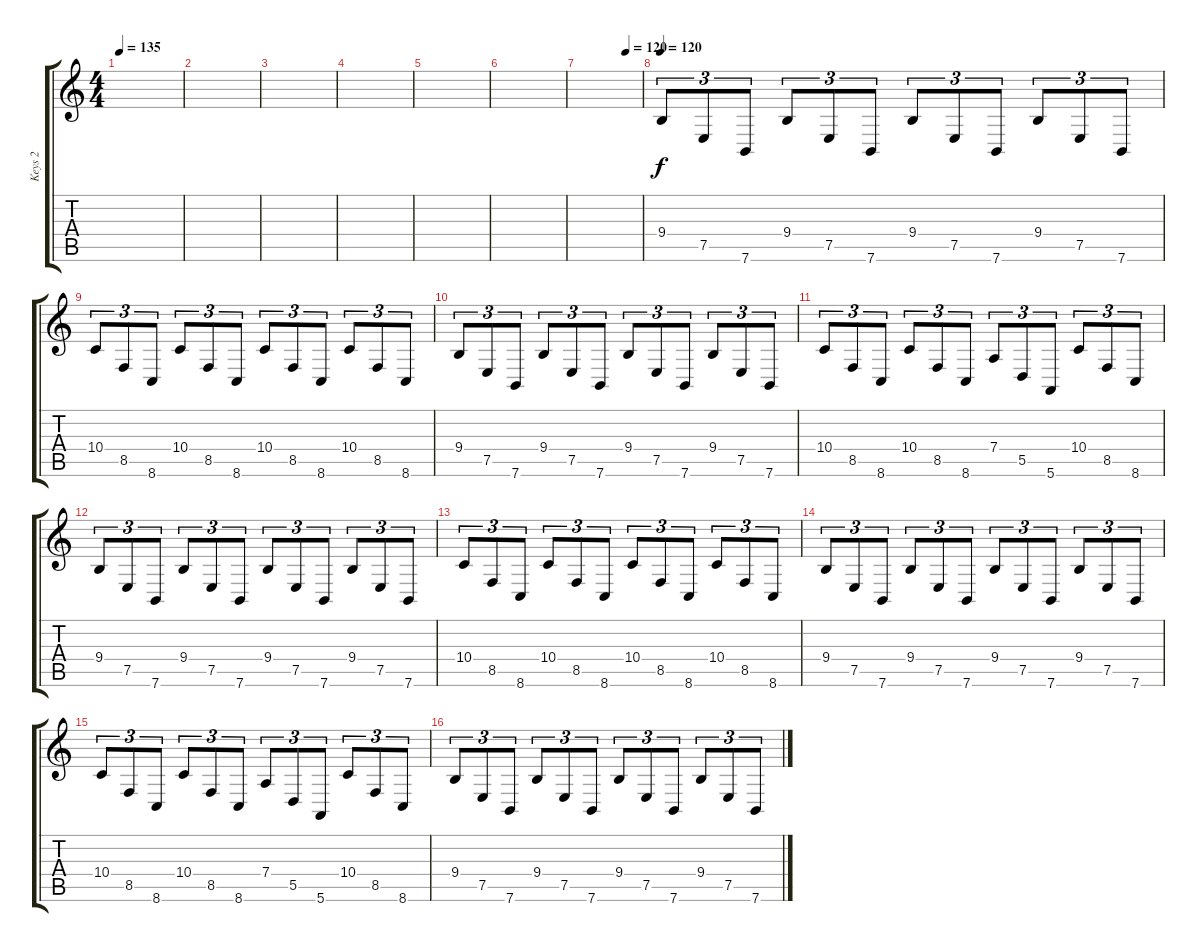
\track ("Keys 2" "Keys 2") {instrument brightacousticpiano}
\staff {score tabs}
\tuning (E4 B3 G3 D3 A2 E2) {hide}
\ts (4 4)
\tempo 135
\clef g2
\ks c
|
|
|
|
|
|
\tempo (120 0.75)
|
\tempo 120
9.4.8{tu (3 2)} 7.5.8{tu (3 2)} 7.6.8{tu (3 2)} 9.4.8{tu (3 2)} 7.5.8{tu (3 2)} 7.6.8{tu (3 2)} 9.4.8{tu (3 2)} 7.5.8{tu (3 2)} 7.6.8{tu (3 2)} 9.4.8{tu (3 2)} 7.5.8{tu (3 2)} 7.6.8{tu (3 2)} |
10.4.8{tu (3 2)} 8.5.8{tu (3 2)} 8.6.8{tu (3 2)} 10.4.8{tu (3 2)} 8.5.8{tu (3 2)} 8.6.8{tu (3 2)} 10.4.8{tu (3 2)} 8.5.8{tu (3 2)} 8.6.8{tu (3 2)} 10.4.8{tu (3 2)} 8.5.8{tu (3 2)} 8.6.8{tu (3 2)} |
9.4.8{tu (3 2)} 7.5.8{tu (3 2)} 7.6.8{tu (3 2)} 9.4.8{tu (3 2)} 7.5.8{tu (3 2)} 7.6.8{tu (3 2)} 9.4.8{tu (3 2)} 7.5.8{tu (3 2)} 7.6.8{tu (3 2)} 9.4.8{tu (3 2)} 7.5.8{tu (3 2)} 7.6.8{tu (3 2)} |
10.4.8{tu (3 2)} 8.5.8{tu (3 2)} 8.6.8{tu (3 2)} 10.4.8{tu (3 2)} 8.5.8{tu (3 2)} 8.6.8{tu (3 2)} 7.4.8{tu (3 2)} 5.5.8{tu (3 2)} 5.6.8{tu (3 2)} 10.4.8{tu (3 2)} 8.5.8{tu (3 2)} 8.6.8{tu (3 2)} |
9.4.8{tu (3 2)} 7.5.8{tu (3 2)} 7.6.8{tu (3 2)} 9.4.8{tu (3 2)} 7.5.8{tu (3 2)} 7.6.8{tu (3 2)} 9.4.8{tu (3 2)} 7.5.8{tu (3 2)} 7.6.8{tu (3 2)} 9.4.8{tu (3 2)} 7.5.8{tu (3 2)} 7.6.8{tu (3 2)} |
10.4.8{tu (3 2)} 8.5.8{tu (3 2)} 8.6.8{tu (3 2)} 10.4.8{tu (3 2)} 8.5.8{tu (3 2)} 8.6.8{tu (3 2)} 10.4.8{tu (3 2)} 8.5.8{tu (3 2)} 8.6.8{tu (3 2)} 10.4.8{tu (3 2)} 8.5.8{tu (3 2)} 8.6.8{tu (3 2)} |
9.4.8{tu (3 2)} 7.5.8{tu (3 2)} 7.6.8{tu (3 2)} 9.4.8{tu (3 2)} 7.5.8{tu (3 2)} 7.6.8{tu (3 2)} 9.4.8{tu (3 2)} 7.5.8{tu (3 2)} 7.6.8{tu (3 2)} 9.4.8{tu (3 2)} 7.5.8{tu (3 2)} 7.6.8{tu (3 2)} |
10.4.8{tu (3 2)} 8.5.8{tu (3 2)} 8.6.8{tu (3 2)} 10.4.8{tu (3 2)} 8.5.8{tu (3 2)} 8.6.8{tu (3 2)} 7.4.8{tu (3 2)} 5.5.8{tu (3 2)} 5.6.8{tu (3 2)} 10.4.8{tu (3 2)} 8.5.8{tu (3 2)} 8.6.8{tu (3 2)} |
9.4.8{tu (3 2)} 7.5.8{tu (3 2)} 7.6.8{tu (3 2)} 9.4.8{tu (3 2)} 7.5.8{tu (3 2)} 7.6.8{tu (3 2)} 9.4.8{tu (3 2)} 7.5.8{tu (3 2)} 7.6.8{tu (3 2)} 9.4.8{tu (3 2)} 7.5.8{tu (3 2)} 7.6.8{tu (3 2)}
